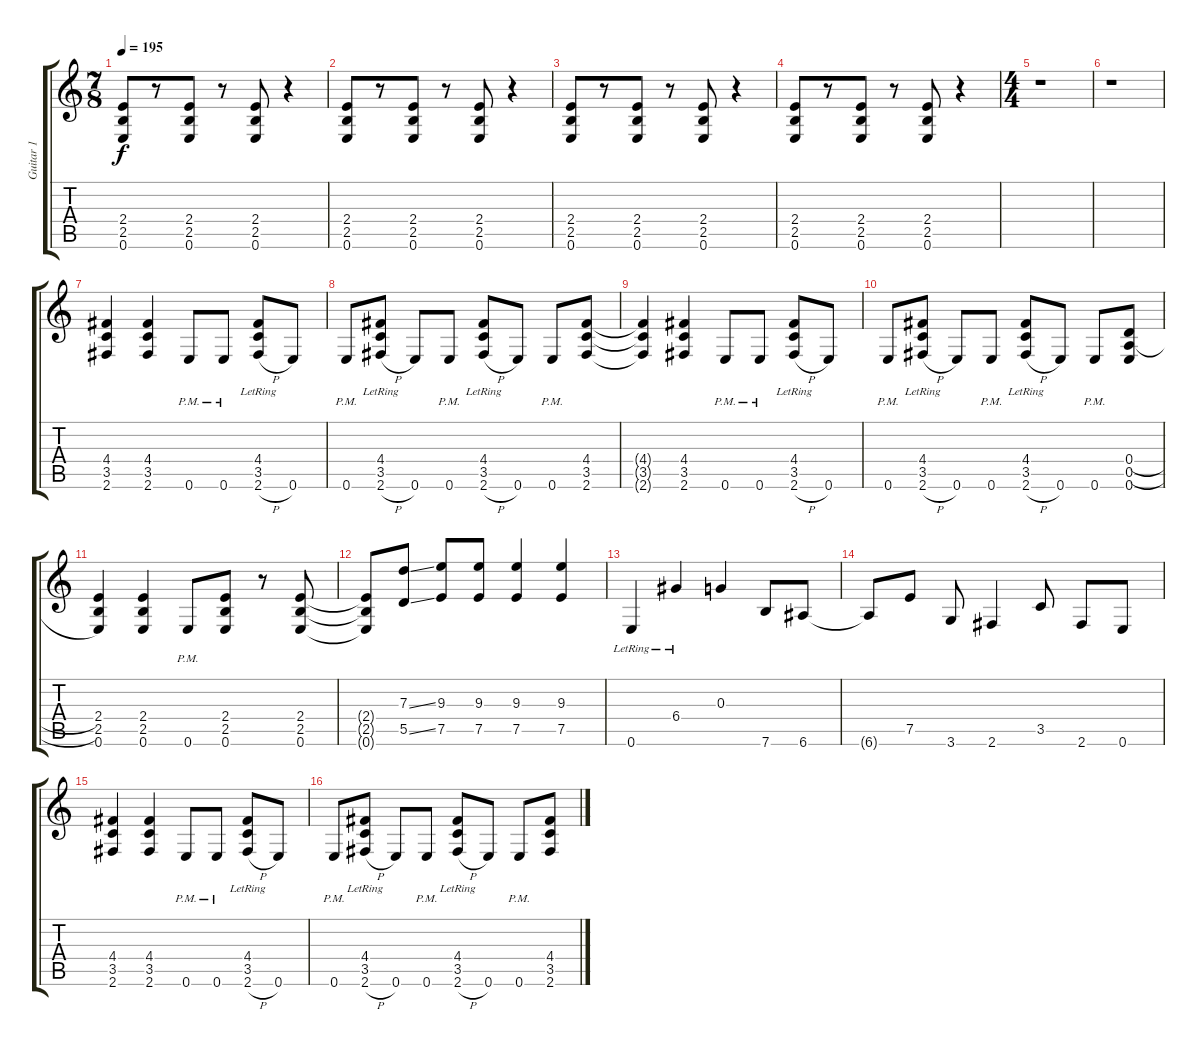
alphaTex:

\track ("Guitar 1" "Guitar 1") {instrument distortionguitar}
\staff {score tabs}
\tuning (E4 B3 G3 D3 A2 E2) {hide}
\ts (7 8)
\tempo 195
\clef g2
\ks c
(2.4 2.5 0.6).8{dy f} r.8 (2.4 2.5 0.6).8 r.8 (2.4 2.5 0.6).8 r.4 |
(2.4 2.5 0.6).8 r.8 (2.4 2.5 0.6).8 r.8 (2.4 2.5 0.6).8 r.4 |
(2.4 2.5 0.6).8 r.8 (2.4 2.5 0.6).8 r.8 (2.4 2.5 0.6).8 r.4 |
(2.4 2.5 0.6).8 r.8 (2.4 2.5 0.6).8 r.8 (2.4 2.5 0.6).8 r.4 |
\ts (4 4)
r.1 |
r.1 |
(4.4 3.5 2.6).4 (4.4 3.5 2.6).4 0.6{pm}.8 0.6{pm}.8 (4.4{lr} 3.5{lr} 2.6{h}).8 0.6.8 |
0.6{pm}.8 (4.4{lr} 3.5{lr} 2.6{h}).8 0.6.8 0.6{pm}.8 (4.4{lr} 3.5{lr} 2.6{h}).8 0.6.8 0.6{pm}.8 (4.4 3.5 2.6).8 |
(4.4{t} 3.5{t} 2.6{t}).4 (4.4 3.5 2.6).4 0.6{pm}.8 0.6{pm}.8 (4.4{lr} 3.5{lr} 2.6{h}).8 0.6.8 |
0.6{pm}.8 (4.4{lr} 3.5{lr} 2.6{h}).8 0.6.8 0.6{pm}.8 (4.4{lr} 3.5{lr} 2.6{h}).8 0.6.8 0.6{pm}.8 (0.4{h} 0.5{h} 0.6).8 |
(2.4 2.5 0.6).4 (2.4 2.5 0.6).4 0.6{pm}.8 (2.4 2.5 0.6).8 r.8 (2.4 2.5 0.6).8 |
(2.4{t} 2.5{t} 0.6{t}).8 (7.3{ss} 5.5{ss}).8 (9.3 7.5).8 (9.3 7.5).8 (9.3 7.5).4 (9.3 7.5).4 |
0.6{lr}.4 6.4{lr}.4 0.3.4 7.6.8 6.6.8 |
6.6{t}.8 7.5.8 3.6.8 2.6.4 3.5.8 2.6.8 0.6.8 |
(4.4 3.5 2.6).4 (4.4 3.5 2.6).4 0.6{pm}.8 0.6{pm}.8 (4.4{lr} 3.5{lr} 2.6{h}).8 0.6.8 |
0.6{pm}.8 (4.4{lr} 3.5{lr} 2.6{h}).8 0.6.8 0.6{pm}.8 (4.4{lr} 3.5{lr} 2.6{h}).8 0.6.8 0.6{pm}.8 (4.4 3.5 2.6).8
